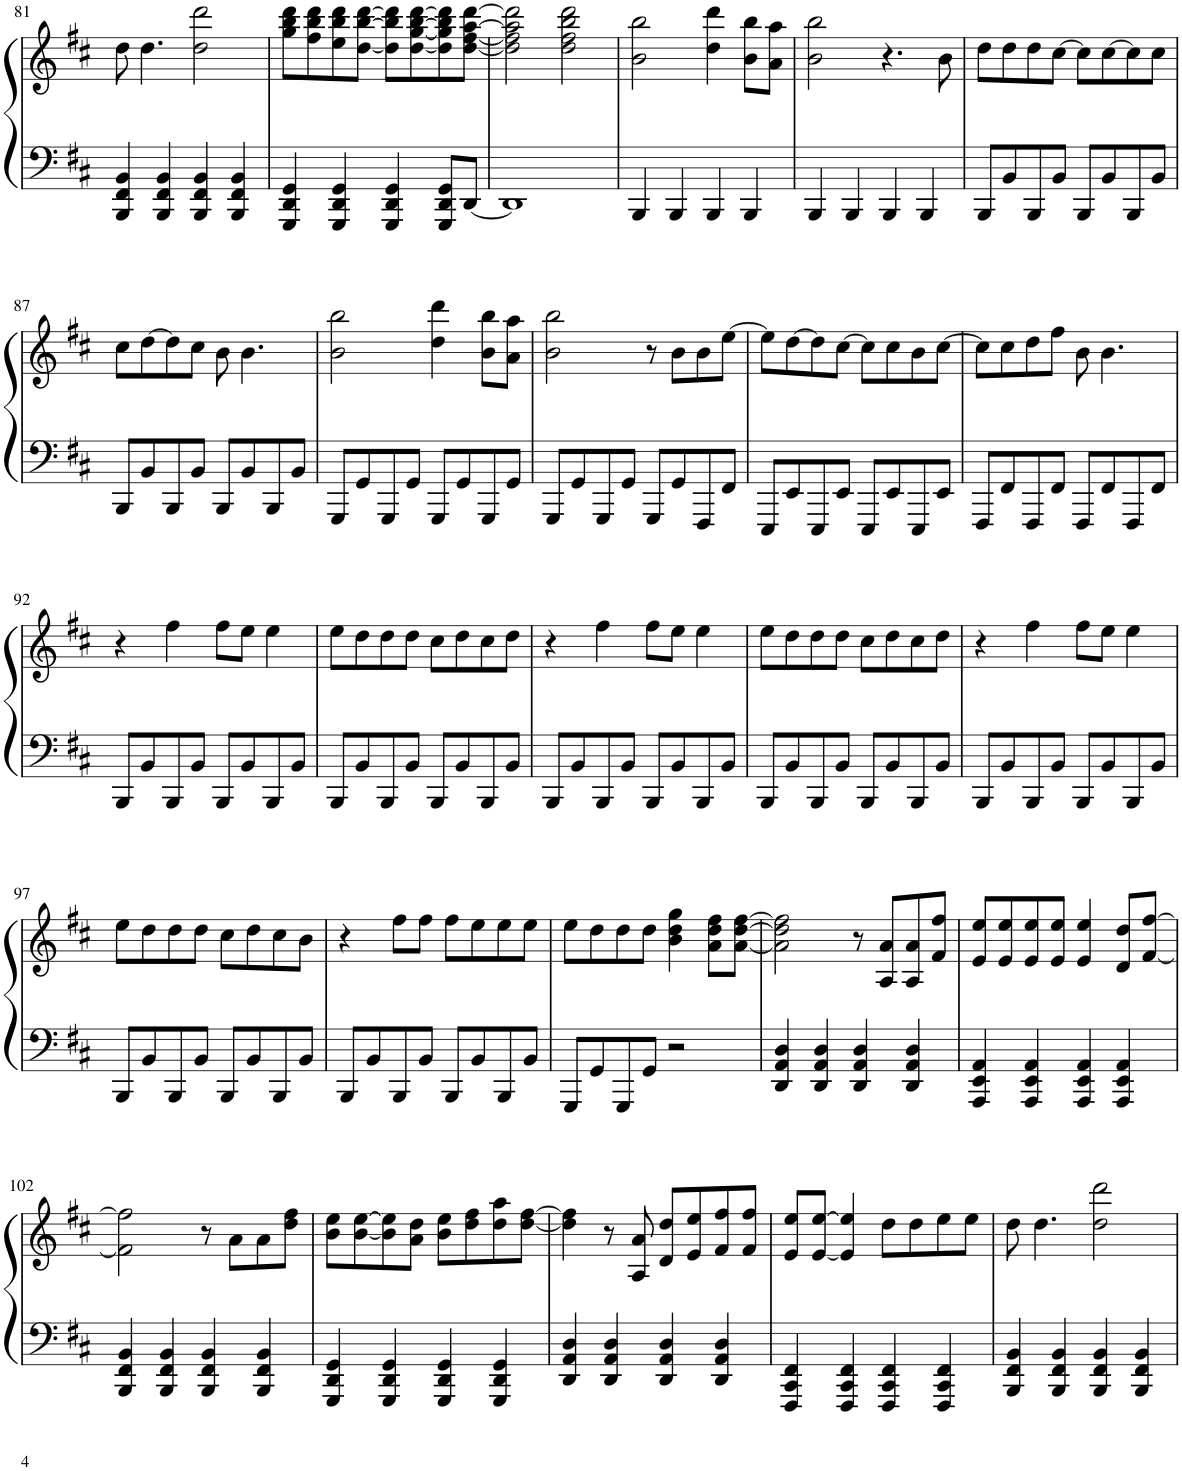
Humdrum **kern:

**kern	**kern
*part1	*part1
*staff2	*staff1
*I"Piano	*
*I'Pno.	*
!!LO:PB:g=z
*clefF4	*clefG2
*k[f#c#]	*k[f#c#]
*M4/4	*M4/4
=81	=81
4BBB/ 4FF#/ 4BB/	8dd\
.	4.dd\
4BBB/ 4FF#/ 4BB/	.
4BBB/ 4FF#/ 4BB/	2dd\ 2ddd\
4BBB/ 4FF#/ 4BB/	.
=82	=82
4GGG/ 4DD/ 4GG/	8gg\ 8bb\ 8ddd\L
.	8ff#\ 8bb\ 8ddd\
4GGG/ 4DD/ 4GG/	8ee\ 8bb\ 8ddd\
.	[8dd\ [8bb\ [8ddd\J
4GGG/ 4DD/ 4GG/	8dd\] 8bb\] 8ddd\]L
.	[8dd\ [8gg\ [8bb\ [8ddd\
8GGG/ 8DD/ 8GG/L	8dd\] 8gg\] 8bb\] 8ddd\]
[8DD/J	[8dd\ [8ff#\ [8aa\ [8ddd\J
=83	=83
1DD]	2dd\] 2ff#\] 2aa\] 2ddd\]
.	2dd\ 2ff#\ 2bb\ 2ddd\
=84	=84
4BBB/	2b\ 2bb\
4BBB/	.
4BBB/	4dd\ 4ddd\
4BBB/	8b\ 8bb\L
.	8a\ 8aa\J
=85	=85
4BBB/	2b\ 2bb\
4BBB/	.
4BBB/	4.r
4BBB/	.
.	8b\
=86	=86
8BBB/L	8dd\L
8BB/	8dd\
8BBB/	8dd\
8BB/J	[8cc#\J
8BBB/L	8cc#\L]
8BB/	[8cc#\
8BBB/	8cc#\]
8BB/J	8cc#\J
!!LO:LB:g=z
=87	=87
8BBB/L	8cc#\L
8BB/	[8dd\
8BBB/	8dd\]
8BB/J	8cc#\J
8BBB/L	8b\
8BB/	4.b\
8BBB/	.
8BB/J	.
=88	=88
8GGG/L	2b\ 2bb\
8GG/	.
8GGG/	.
8GG/J	.
8GGG/L	4dd\ 4ddd\
8GG/	.
8GGG/	8b\ 8bb\L
8GG/J	8a\ 8aa\J
=89	=89
8GGG/L	2b\ 2bb\
8GG/	.
8GGG/	.
8GG/J	.
8GGG/L	8r
8GG/	8b\L
8FFF#/	8b\
8FF#/J	[8ee\J
=90	=90
8EEE/L	8ee\L]
8EE/	[8dd\
8EEE/	8dd\]
8EE/J	[8cc#\J
8EEE/L	8cc#\L]
8EE/	8cc#\
8EEE/	8b\
8EE/J	[8cc#\J
=91	=91
8FFF#/L	8cc#\L]
8FF#/	8cc#\
8FFF#/	8dd\
8FF#/J	8ff#\J
8FFF#/L	8b\
8FF#/	4.b\
8FFF#/	.
8FF#/J	.
!!LO:LB:g=z
=92	=92
8BBB/L	4r
8BB/	.
8BBB/	4ff#\
8BB/J	.
8BBB/L	8ff#\L
8BB/	8ee\J
8BBB/	4ee\
8BB/J	.
=93	=93
8BBB/L	8ee\L
8BB/	8dd\
8BBB/	8dd\
8BB/J	8dd\J
8BBB/L	8cc#\L
8BB/	8dd\
8BBB/	8cc#\
8BB/J	8dd\J
=94	=94
8BBB/L	4r
8BB/	.
8BBB/	4ff#\
8BB/J	.
8BBB/L	8ff#\L
8BB/	8ee\J
8BBB/	4ee\
8BB/J	.
=95	=95
8BBB/L	8ee\L
8BB/	8dd\
8BBB/	8dd\
8BB/J	8dd\J
8BBB/L	8cc#\L
8BB/	8dd\
8BBB/	8cc#\
8BB/J	8dd\J
=96	=96
8BBB/L	4r
8BB/	.
8BBB/	4ff#\
8BB/J	.
8BBB/L	8ff#\L
8BB/	8ee\J
8BBB/	4ee\
8BB/J	.
!!LO:LB:g=z
=97	=97
8BBB/L	8ee\L
8BB/	8dd\
8BBB/	8dd\
8BB/J	8dd\J
8BBB/L	8cc#\L
8BB/	8dd\
8BBB/	8cc#\
8BB/J	8b\J
=98	=98
8BBB/L	4r
8BB/	.
8BBB/	8ff#\L
8BB/J	8ff#\J
8BBB/L	8ff#\L
8BB/	8ee\
8BBB/	8ee\
8BB/J	8ee\J
=99	=99
8GGG/L	8ee\L
8GG/	8dd\
8GGG/	8dd\
8GG/J	8dd\J
2r	4b\ 4dd\ 4gg\
.	8a\ 8dd\ 8ff#\L
.	[8a\ [8dd\ [8ff#\J
=100	=100
4DD/ 4AA/ 4D/	2a\] 2dd\] 2ff#\]
4DD/ 4AA/ 4D/	.
4DD/ 4AA/ 4D/	8r
.	8A/ 8a/L
4DD/ 4AA/ 4D/	8A/ 8a/
.	8f#/ 8ff#/J
=101	=101
4AAA/ 4EE/ 4AA/	8e/ 8ee/L
.	8e/ 8ee/
4AAA/ 4EE/ 4AA/	8e/ 8ee/
.	8e/ 8ee/J
4AAA/ 4EE/ 4AA/	4e/ 4ee/
4AAA/ 4EE/ 4AA/	8d/ 8dd/L
.	[8f#/ [8ff#/J
!!LO:LB:g=z
=102	=102
4BBB/ 4FF#/ 4BB/	2f#\] 2ff#\]
4BBB/ 4FF#/ 4BB/	.
4BBB/ 4FF#/ 4BB/	8r
.	8a\L
4BBB/ 4FF#/ 4BB/	8a\
.	8dd\ 8ff#\J
=103	=103
4GGG/ 4DD/ 4GG/	8b\ 8ee\L
.	[8b\ [8ee\
4GGG/ 4DD/ 4GG/	8b\] 8ee\]
.	8a\ 8dd\J
4GGG/ 4DD/ 4GG/	8b\ 8ee\L
.	8dd\ 8ff#\
4GGG/ 4DD/ 4GG/	8dd\ 8aa\
.	[8dd\ [8ff#\J
=104	=104
4DD/ 4AA/ 4D/	4dd\] 4ff#\]
4DD/ 4AA/ 4D/	8r
.	8A/ 8a/
4DD/ 4AA/ 4D/	8d/ 8dd/L
.	8e/ 8ee/
4DD/ 4AA/ 4D/	8f#/ 8ff#/
.	8f#/ 8ff#/J
=105	=105
4FFF#/ 4CC#/ 4FF#/	8e/ 8ee/L
.	[8e/ [8ee/J
4FFF#/ 4CC#/ 4FF#/	4e/] 4ee/]
4FFF#/ 4CC#/ 4FF#/	8dd\L
.	8dd\
4FFF#/ 4CC#/ 4FF#/	8ee\
.	8ee\J
=106	=106
4BBB/ 4FF#/ 4BB/	8dd\
.	4.dd\
4BBB/ 4FF#/ 4BB/	.
4BBB/ 4FF#/ 4BB/	2dd\ 2ddd\
4BBB/ 4FF#/ 4BB/	.
=	=
*-	*-
